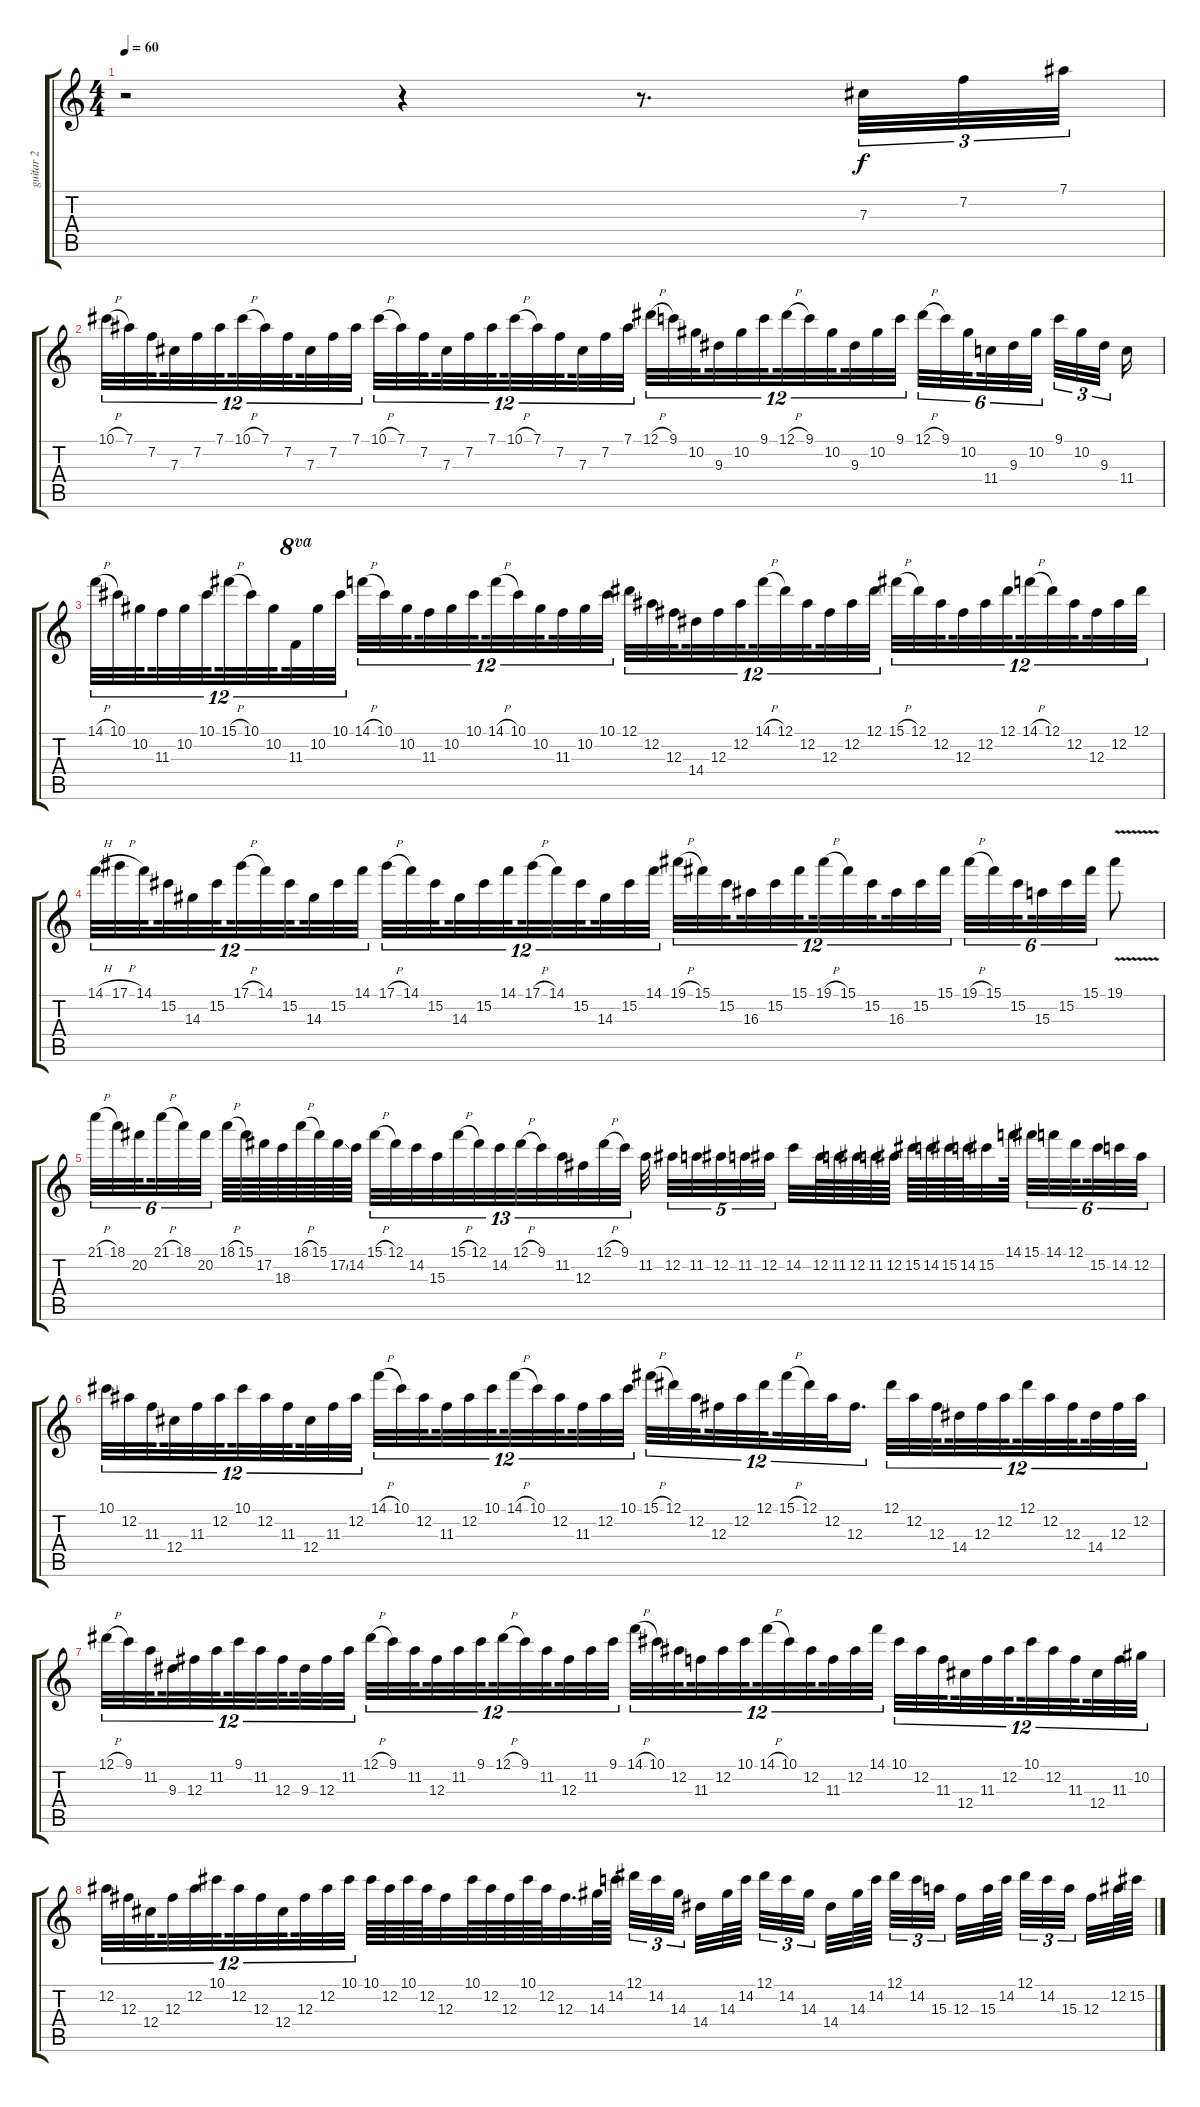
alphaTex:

\track ("guitar 2" "guitar 2") {instrument overdrivenguitar}
\staff {score tabs}
\tuning (Eb4 Bb3 Gb3 Db3 Ab2 Eb2) {hide}
\ts (4 4)
\tempo 60
\clef g2
\ks c
r.2{dy f} r.4 r.8{d} 7.3.32{tu (3 2)} 7.2.32{tu (3 2)} 7.1.32{tu (3 2)} |
10.1{h}.32{tu (12 8)} 7.1.32{tu (12 8)} 7.2.32{tu (12 8) beam splitsecondary} 7.3.32{tu (12 8)} 7.2.32{tu (12 8)} 7.1.32{tu (12 8) beam splitsecondary} 10.1{h}.32{tu (12 8)} 7.1.32{tu (12 8)} 7.2.32{tu (12 8) beam splitsecondary} 7.3.32{tu (12 8)} 7.2.32{tu (12 8)} 7.1.32{tu (12 8)} 10.1{h}.32{tu (12 8)} 7.1.32{tu (12 8)} 7.2.32{tu (12 8) beam splitsecondary} 7.3.32{tu (12 8)} 7.2.32{tu (12 8)} 7.1.32{tu (12 8) beam splitsecondary} 10.1{h}.32{tu (12 8)} 7.1.32{tu (12 8)} 7.2.32{tu (12 8) beam splitsecondary} 7.3.32{tu (12 8)} 7.2.32{tu (12 8)} 7.1.32{tu (12 8)} 12.1{h}.32{tu (12 8)} 9.1.32{tu (12 8)} 10.2.32{tu (12 8) beam splitsecondary} 9.3.32{tu (12 8)} 10.2.32{tu (12 8)} 9.1.32{tu (12 8) beam splitsecondary} 12.1{h}.32{tu (12 8)} 9.1.32{tu (12 8)} 10.2.32{tu (12 8) beam splitsecondary} 9.3.32{tu (12 8)} 10.2.32{tu (12 8)} 9.1.32{tu (12 8)} 12.1{h}.32{tu (6 4)} 9.1.32{tu (6 4)} 10.2.32{tu (6 4) beam splitsecondary} 11.4.32{tu (6 4)} 9.3.32{tu (6 4)} 10.2.32{tu (6 4) beam splitsecondary} 9.1.32{tu (3 2)} 10.2.32{tu (3 2)} 9.3.32{tu (3 2) beam splitsecondary} 11.4.16 |
14.1{h}.32{tu (12 8)} 10.1.32{tu (12 8)} 10.2.32{tu (12 8) beam splitsecondary} 11.3.32{tu (12 8)} 10.2.32{tu (12 8)} 10.1.32{tu (12 8) beam splitsecondary} 15.1{h}.32{tu (12 8)} 10.1.32{tu (12 8)} 10.2.32{tu (12 8) beam splitsecondary} 11.3.32{tu (12 8) ot 8va} 10.2.32{tu (12 8)} 10.1.32{tu (12 8)} 14.1{h}.32{tu (12 8)} 10.1.32{tu (12 8)} 10.2.32{tu (12 8) beam splitsecondary} 11.3.32{tu (12 8)} 10.2.32{tu (12 8)} 10.1.32{tu (12 8) beam splitsecondary} 14.1{h}.32{tu (12 8)} 10.1.32{tu (12 8)} 10.2.32{tu (12 8) beam splitsecondary} 11.3.32{tu (12 8)} 10.2.32{tu (12 8)} 10.1.32{tu (12 8)} 12.1.32{tu (12 8)} 12.2.32{tu (12 8)} 12.3.32{tu (12 8) beam splitsecondary} 14.4.32{tu (12 8)} 12.3.32{tu (12 8)} 12.2.32{tu (12 8) beam splitsecondary} 14.1{h}.32{tu (12 8)} 12.1.32{tu (12 8)} 12.2.32{tu (12 8) beam splitsecondary} 12.3.32{tu (12 8)} 12.2.32{tu (12 8)} 12.1.32{tu (12 8)} 15.1{h}.32{tu (12 8)} 12.1.32{tu (12 8)} 12.2.32{tu (12 8) beam splitsecondary} 12.3.32{tu (12 8)} 12.2.32{tu (12 8)} 12.1.32{tu (12 8) beam splitsecondary} 14.1{h}.32{tu (12 8)} 12.1.32{tu (12 8)} 12.2.32{tu (12 8) beam splitsecondary} 12.3.32{tu (12 8)} 12.2.32{tu (12 8)} 12.1.32{tu (12 8)} |
14.1{h}.32{tu (12 8)} 17.1{h}.32{tu (12 8)} 14.1.32{tu (12 8) beam splitsecondary} 15.2.32{tu (12 8)} 14.3.32{tu (12 8)} 15.2.32{tu (12 8) beam splitsecondary} 17.1{h}.32{tu (12 8)} 14.1.32{tu (12 8)} 15.2.32{tu (12 8) beam splitsecondary} 14.3.32{tu (12 8)} 15.2.32{tu (12 8)} 14.1.32{tu (12 8)} 17.1{h}.32{tu (12 8)} 14.1.32{tu (12 8)} 15.2.32{tu (12 8) beam splitsecondary} 14.3.32{tu (12 8)} 15.2.32{tu (12 8)} 14.1.32{tu (12 8) beam splitsecondary} 17.1{h}.32{tu (12 8)} 14.1.32{tu (12 8)} 15.2.32{tu (12 8) beam splitsecondary} 14.3.32{tu (12 8)} 15.2.32{tu (12 8)} 14.1.32{tu (12 8)} 19.1{h}.32{tu (12 8)} 15.1.32{tu (12 8)} 15.2.32{tu (12 8) beam splitsecondary} 16.3.32{tu (12 8)} 15.2.32{tu (12 8)} 15.1.32{tu (12 8) beam splitsecondary} 19.1{h}.32{tu (12 8)} 15.1.32{tu (12 8)} 15.2.32{tu (12 8) beam splitsecondary} 16.3.32{tu (12 8)} 15.2.32{tu (12 8)} 15.1.32{tu (12 8)} 19.1{h}.32{tu (6 4)} 15.1.32{tu (6 4)} 15.2.32{tu (6 4) beam splitsecondary} 15.3.32{tu (6 4)} 15.2.32{tu (6 4)} 15.1.32{tu (6 4)} 19.1{v}.8 |
21.1{h}.32{tu (6 4)} 18.1.32{tu (6 4)} 20.2.32{tu (6 4) beam splitsecondary} 21.1{h}.32{tu (6 4)} 18.1.32{tu (6 4)} 20.2.32{tu (6 4) beam splitsecondary} 18.1{h}.64 15.1.64 17.2.64 18.3.64 18.1{h}.64 15.1.64 17.2{ss}.64 14.2.64 15.1{h}.32{tu (13 8)} 12.1.32{tu (13 8)} 14.2.32{tu (13 8)} 15.3.32{tu (13 8)} 15.1{h}.32{tu (13 8)} 12.1.32{tu (13 8)} 14.2.32{tu (13 8)} 12.1{h}.32{tu (13 8)} 9.1.32{tu (13 8)} 11.2.32{tu (13 8)} 12.3.32{tu (13 8)} 12.1{h}.32{tu (13 8)} 9.1.32{tu (13 8)} 11.2.32{beam splitsecondary} 12.2.32{tu (5 4)} 11.2.32{tu (5 4)} 12.2.32{tu (5 4)} 11.2.32{tu (5 4)} 12.2.32{tu (5 4) beam splitsecondary} 14.2.32 12.2.64 11.2.64 12.2.64 11.2.64 12.2.64 15.2.64 14.2.64 15.2.64 14.2.64 15.2.32 14.1.64{beam splitsecondary} 15.1.32{tu (6 4)} 14.1.32{tu (6 4)} 12.1.32{tu (6 4) beam splitsecondary} 15.2.32{tu (6 4)} 14.2.32{tu (6 4)} 12.2.32{tu (6 4)} |
10.1.32{tu (12 8)} 12.2.32{tu (12 8)} 11.3.32{tu (12 8) beam splitsecondary} 12.4.32{tu (12 8)} 11.3.32{tu (12 8)} 12.2.32{tu (12 8) beam splitsecondary} 10.1.32{tu (12 8)} 12.2.32{tu (12 8)} 11.3.32{tu (12 8) beam splitsecondary} 12.4.32{tu (12 8)} 11.3.32{tu (12 8)} 12.2.32{tu (12 8)} 14.1{h}.32{tu (12 8)} 10.1.32{tu (12 8)} 12.2.32{tu (12 8) beam splitsecondary} 11.3.32{tu (12 8)} 12.2.32{tu (12 8)} 10.1.32{tu (12 8) beam splitsecondary} 14.1{h}.32{tu (12 8)} 10.1.32{tu (12 8)} 12.2.32{tu (12 8) beam splitsecondary} 11.3.32{tu (12 8)} 12.2.32{tu (12 8)} 10.1.32{tu (12 8)} 15.1{h}.32{tu (12 8)} 12.1.32{tu (12 8)} 12.2.32{tu (12 8) beam splitsecondary} 12.3.32{tu (12 8)} 12.2.32{tu (12 8)} 12.1.32{tu (12 8) beam splitsecondary} 15.1{h}.32{tu (12 8)} 12.1.32{tu (12 8)} 12.2.32{tu (12 8) beam splitsecondary} 12.3.16{d tu (12 8)} 12.1.32{tu (12 8)} 12.2.32{tu (12 8)} 12.3.32{tu (12 8) beam splitsecondary} 14.4.32{tu (12 8)} 12.3.32{tu (12 8)} 12.2.32{tu (12 8) beam splitsecondary} 12.1.32{tu (12 8)} 12.2.32{tu (12 8)} 12.3.32{tu (12 8) beam splitsecondary} 14.4.32{tu (12 8)} 12.3.32{tu (12 8)} 12.2.32{tu (12 8)} |
12.1{h}.32{tu (12 8)} 9.1.32{tu (12 8)} 11.2.32{tu (12 8) beam splitsecondary} 9.3.32{tu (12 8)} 12.3.32{tu (12 8)} 11.2.32{tu (12 8) beam splitsecondary} 9.1.32{tu (12 8)} 11.2.32{tu (12 8)} 12.3.32{tu (12 8) beam splitsecondary} 9.3.32{tu (12 8)} 12.3.32{tu (12 8)} 11.2.32{tu (12 8)} 12.1{h}.32{tu (12 8)} 9.1.32{tu (12 8)} 11.2.32{tu (12 8) beam splitsecondary} 12.3.32{tu (12 8)} 11.2.32{tu (12 8)} 9.1.32{tu (12 8) beam splitsecondary} 12.1{h}.32{tu (12 8)} 9.1.32{tu (12 8)} 11.2.32{tu (12 8) beam splitsecondary} 12.3.32{tu (12 8)} 11.2.32{tu (12 8)} 9.1.32{tu (12 8)} 14.1{h}.32{tu (12 8)} 10.1.32{tu (12 8)} 12.2.32{tu (12 8) beam splitsecondary} 11.3.32{tu (12 8)} 12.2.32{tu (12 8)} 10.1.32{tu (12 8) beam splitsecondary} 14.1{h}.32{tu (12 8)} 10.1.32{tu (12 8)} 12.2.32{tu (12 8) beam splitsecondary} 11.3.32{tu (12 8)} 12.2.32{tu (12 8)} 14.1.32{tu (12 8)} 10.1.32{tu (12 8)} 12.2.32{tu (12 8)} 11.3.32{tu (12 8) beam splitsecondary} 12.4.32{tu (12 8)} 11.3.32{tu (12 8)} 12.2.32{tu (12 8) beam splitsecondary} 10.1.32{tu (12 8)} 12.2.32{tu (12 8)} 11.3.32{tu (12 8) beam splitsecondary} 12.4.32{tu (12 8)} 11.3.32{tu (12 8)} 10.2.32{tu (12 8)} |
12.2.32{tu (12 8)} 12.3.32{tu (12 8)} 12.4.32{tu (12 8) beam splitsecondary} 12.3.32{tu (12 8)} 12.2.32{tu (12 8)} 10.1.32{tu (12 8) beam splitsecondary} 12.2.32{tu (12 8)} 12.3.32{tu (12 8)} 12.4.32{tu (12 8) beam splitsecondary} 12.3.32{tu (12 8)} 12.2.32{tu (12 8)} 10.1.32{tu (12 8)} 10.1.64 12.2.64 10.1.64 12.2.64 12.3.32 10.1.64 12.2.64 12.3.64 10.1.64 12.2.64 12.3.32{d} 14.3.64 14.2.64 12.1.32{tu (3 2)} 14.2.32{tu (3 2)} 14.3.32{tu (3 2) beam splitsecondary} 14.4.32 14.3.64 14.2.64{beam splitsecondary} 12.1.32{tu (3 2)} 14.2.32{tu (3 2)} 14.3.32{tu (3 2) beam splitsecondary} 14.4.32 14.3.64 14.2.64 12.1.32{tu (3 2)} 14.2.32{tu (3 2)} 15.3.32{tu (3 2) beam splitsecondary} 12.3.32 15.3.64 14.2.64{beam splitsecondary} 12.1.32{tu (3 2)} 14.2.32{tu (3 2)} 15.3.32{tu (3 2) beam splitsecondary} 12.3.32 12.2.64 15.2.64
